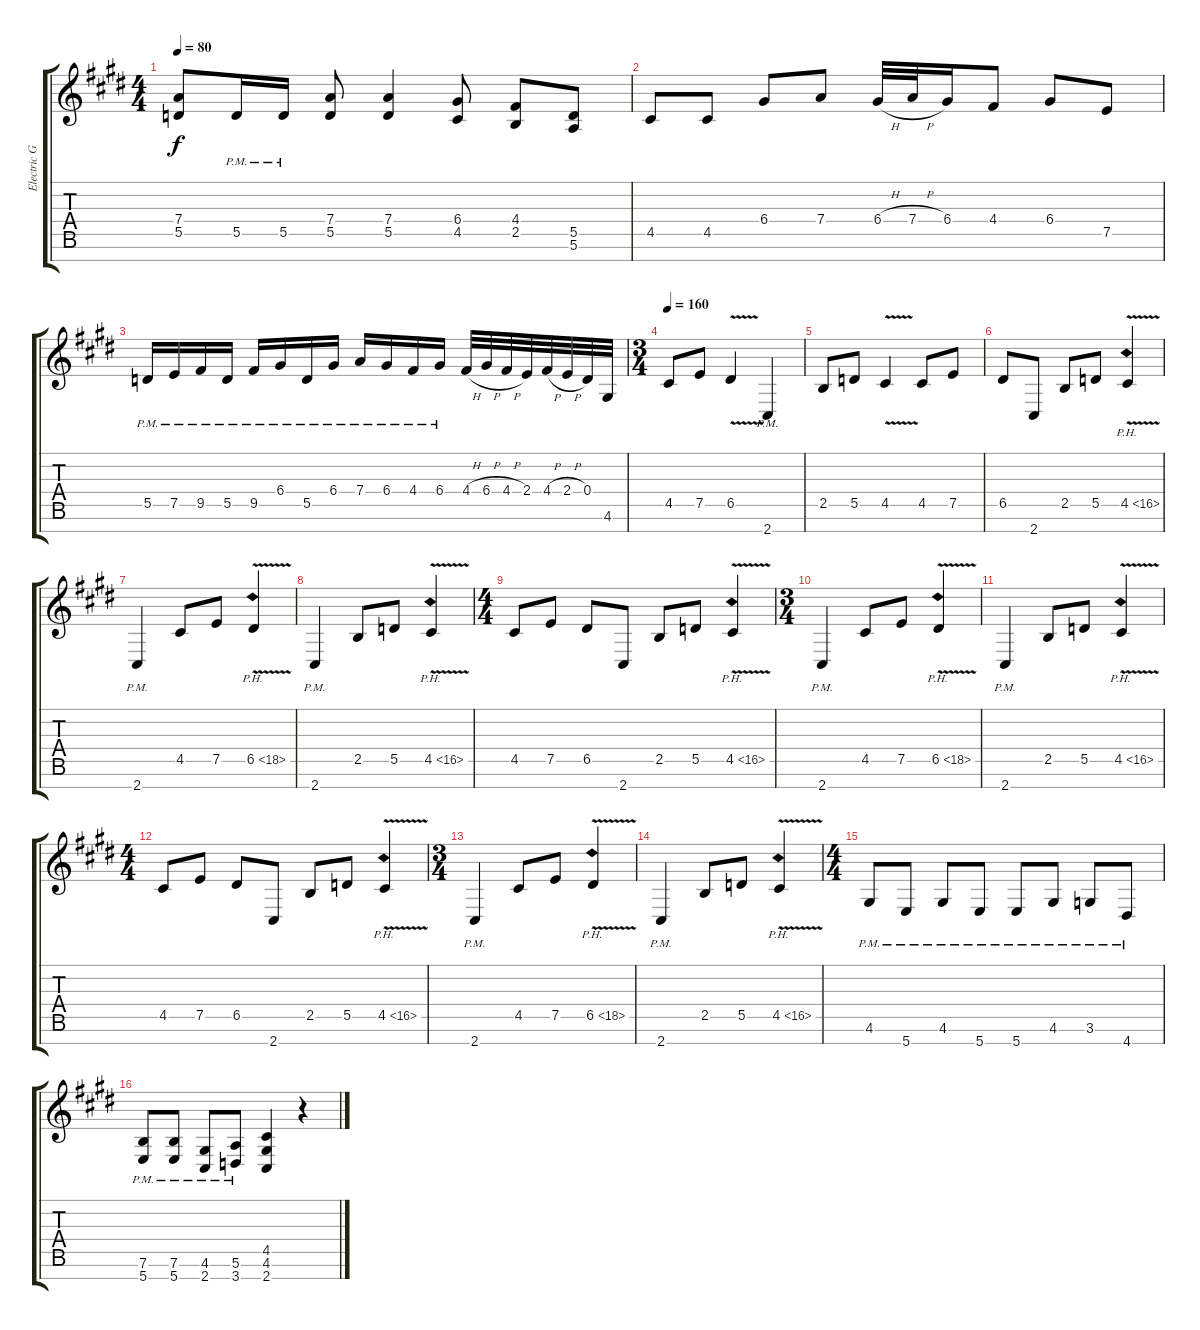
\track ("Electric Guitar" "Electric G") {instrument distortionguitar}
\staff {score tabs}
\tuning (E4 B3 G3 D3 A2 E2 B1) {hide}
\ts (4 4)
\tempo 80
\clef g2
\ks e
(7.4 5.5).8{dy f} 5.5{pm}.16 5.5{pm}.16 (7.4 5.5).8 (7.4 5.5).4 (6.4 4.5).8 (4.4 2.5).8 (5.5 5.6).8 |
4.5.8 4.5.8 6.4.8 7.4.8 6.4{h}.32 7.4{h}.32 6.4.16 4.4.8 6.4.8 7.5.8 |
5.5{pm}.16 7.5{pm}.16 9.5{pm}.16 5.5{pm}.16 9.5{pm}.16 6.4{pm}.16 5.5{pm}.16 6.4{pm}.16 7.4{pm}.16 6.4{pm}.16 4.4{pm}.16 6.4{pm}.16 4.4{h}.32 6.4{h}.32 4.4{h}.32 2.4.32 4.4{h}.32 2.4{h}.32 0.4.32 4.6.32 |
\ts (3 4)
\tempo 165
\tempo 160
4.5.8 7.5.8 6.5{v}.4 2.7{pm}.4 |
2.5.8 5.5.8 4.5{v}.4 4.5.8 7.5.8 |
6.5.8 2.7.8 2.5.8 5.5.8 4.5{ph 12 v}.4 |
2.7{pm}.4 4.5.8 7.5.8 6.5{ph 12 v}.4 |
2.7{pm}.4 2.5.8 5.5.8 4.5{ph 12 v}.4 |
\ts (4 4)
4.5.8 7.5.8 6.5.8 2.7.8 2.5.8 5.5.8 4.5{ph 12 v}.4 |
\ts (3 4)
2.7{pm}.4 4.5.8 7.5.8 6.5{ph 12 v}.4 |
2.7{pm}.4 2.5.8 5.5.8 4.5{ph 12 v}.4 |
\ts (4 4)
4.5.8 7.5.8 6.5.8 2.7.8 2.5.8 5.5.8 4.5{ph 12 v}.4 |
\ts (3 4)
2.7{pm}.4 4.5.8 7.5.8 6.5{ph 12 v}.4 |
2.7{pm}.4 2.5.8 5.5.8 4.5{ph 12 v}.4 |
\ts (4 4)
4.6{pm}.8 5.7{pm}.8 4.6{pm}.8 5.7{pm}.8 5.7{pm}.8 4.6{pm}.8 3.6{pm}.8 4.7{pm}.8 |
(7.6{pm} 5.7{pm}).8 (7.6{pm} 5.7{pm}).8 (4.6{pm} 2.7{pm}).8 (5.6{pm} 3.7{pm}).8 (4.5 4.6 2.7).4 r.4
